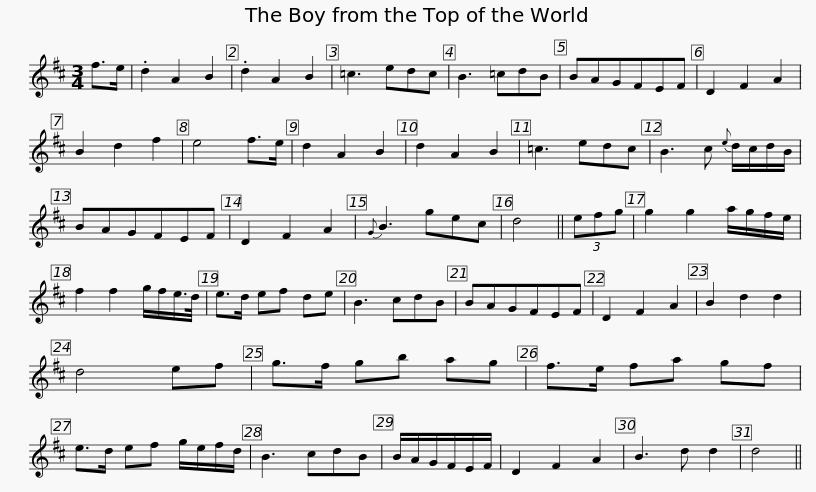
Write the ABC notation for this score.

X:1
L:1/8
M:3/4
I:linebreak $
K:D
V:1 treble
V:1
 f>e | .d2 A2 B2 | .d2 A2 B2 | =c3 edc | B3 =cdB | %5
 BAGFEF | D2 F2 A2 | B2 d2 f2 | e4 f>e | d2 A2 B2 | %10
 d2 A2 B2 |$ =c3 edc | B3 c{e} d/c/d/B/ | BAGFEF | D2 F2 A2 | %15
{G} B3 gec | d4 || (3efg | g2 g2 a/g/f/e/ | f2 f2 g/f/e/>d/ |$ %20
 e>d ef de | B3 cdB | BAGFEF | D2 F2 A2 | B2 d2 d2 | %25
 d4 ef | g>f gb ag | f>e fa gf |$ e>d ef g/e/f/d/ | B3 cdB | %30
 B/A/G/F/E/F/ | D2 F2 A2 | B3 d d2 | d4 || %34
